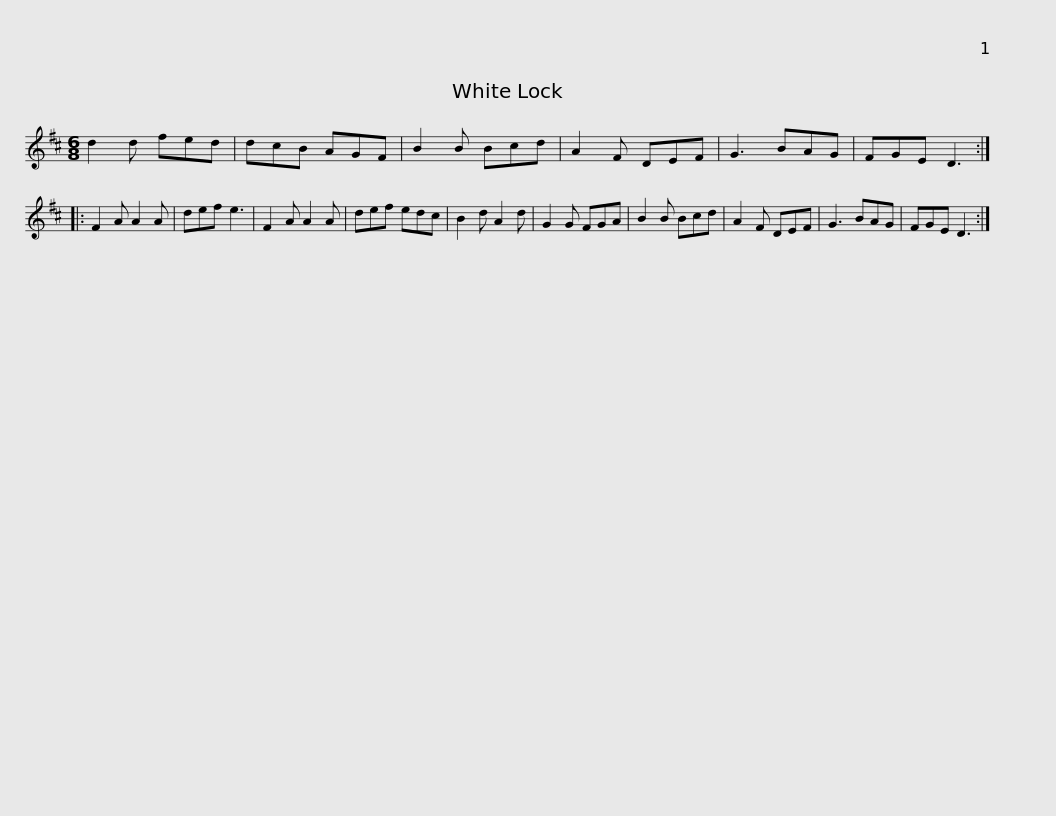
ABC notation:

X:1
L:1/8
M:6/8
I:linebreak $
K:D
V:1 treble
V:1
 d2 d fed | dcB AGF | B2 B Bcd | A2 F DEF | G3 BAG | %5
 FGE D3 :: F2 A A2 A | def e3 |$ F2 A A2 A | def edc | %10
 B2 d A2 d | G2 G FGA | B2 B Bcd | A2 F DEF | G3 BAG | %15
 FGE D3 :| %16
